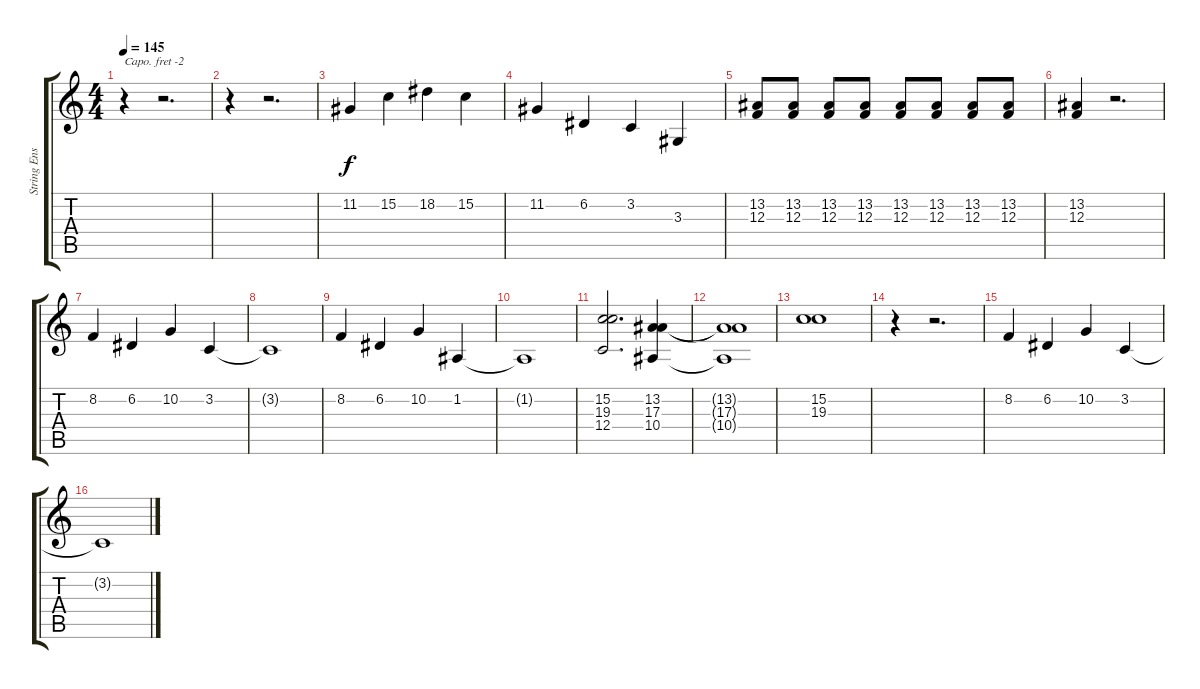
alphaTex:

\track ("String Ensemble" "String Ens") {instrument stringensemble1}
\staff {score tabs}
\capo -2
\tuning (E4 B3 G3 D3 A2 D2) {hide}
\ts (4 4)
\tempo 145
\clef g2
\ks c
r.4{dy f} r.2{d} |
r.4 r.2{d} |
11.2.4 15.2.4 18.2.4 15.2.4 |
11.2.4 6.2.4 3.2.4 3.3.4 |
(13.2 12.3).8 (13.2 12.3).8 (13.2 12.3).8 (13.2 12.3).8 (13.2 12.3).8 (13.2 12.3).8 (13.2 12.3).8 (13.2 12.3).8 |
(13.2 12.3).4 r.2{d} |
8.2.4 6.2.4 10.2.4 3.2.4 |
3.2{t}.1 |
8.2.4 6.2.4 10.2.4 1.2.4 |
1.2{t}.1 |
(15.2 19.3 12.4).2{d} (13.2 17.3 10.4).4 |
(13.2{t} 17.3{t} 10.4{t}).1 |
(15.2 19.3).1 |
r.4 r.2{d} |
8.2.4 6.2.4 10.2.4 3.2.4 |
3.2{t}.1
